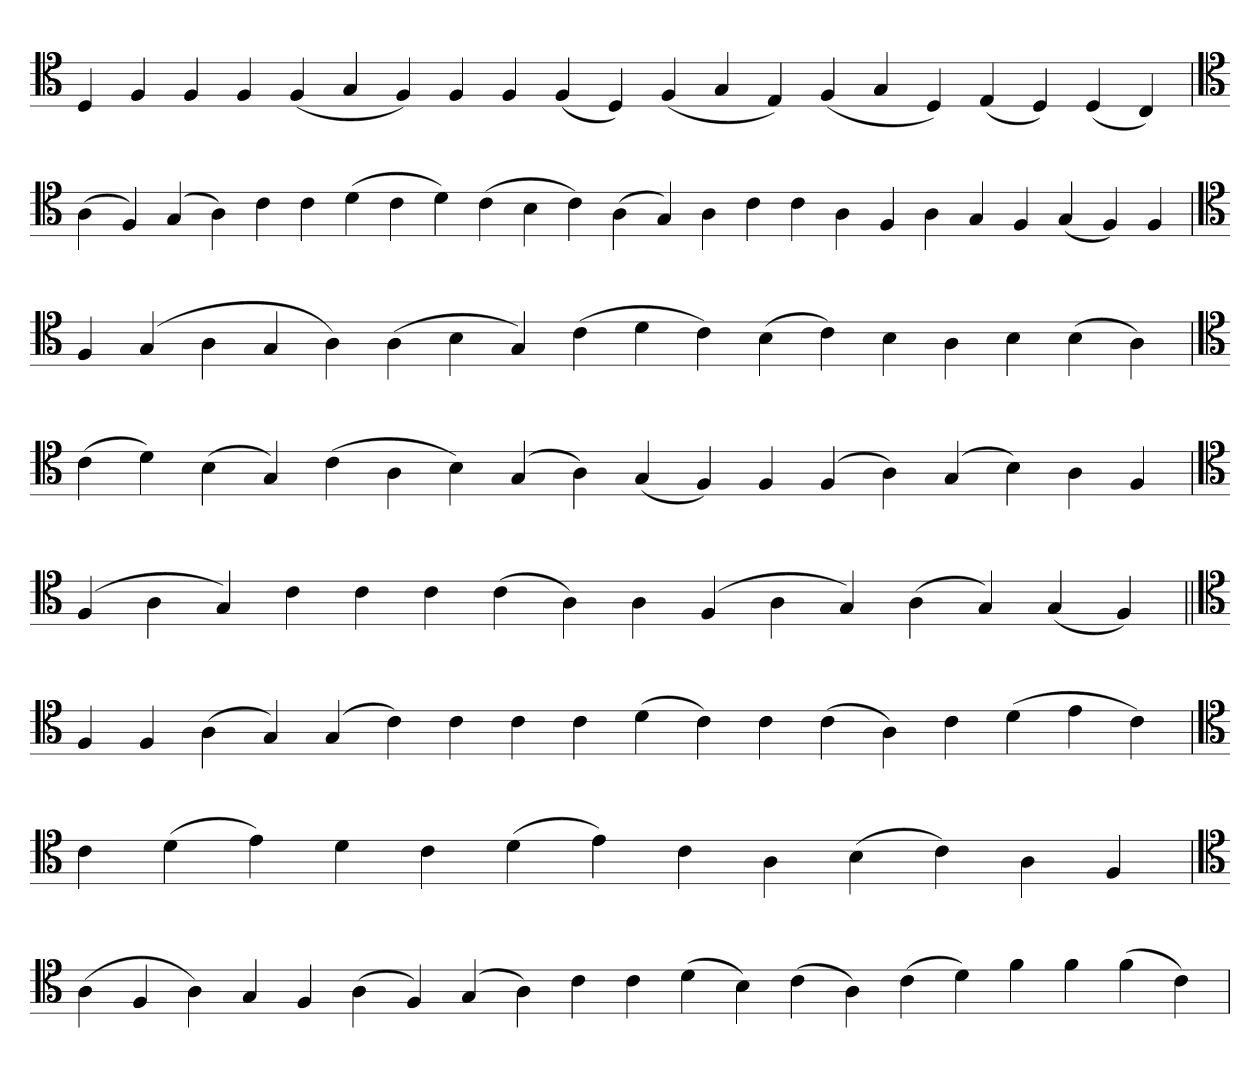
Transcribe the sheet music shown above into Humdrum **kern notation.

**kern
*part1
*staff1
*clefC4
=
4D
4F
4F
4F
(4F
4G
4F)
4F
4F
(4F
4D)
(4F
4G
4E)
(4F
4G
4D)
(4E
4D)
(4D
4C)
='
*clefC4
(4A
4F)
(4G
4A)
4c
4c
(4d
4c
4d)
(4c
4B
4c)
(4A
4G)
4A
4c
4c
4A
4F
4A
4G
4F
(4G
4F)
4F
=
*clefC4
4F
(4G
4A
4G
4A)
(4A
4B
4G)
(4c
4d
4c)
(4B
4c)
4B
4A
4B
(4B
4A)
='
*clefC4
(4c
4d)
(4B
4G)
(4c
4A
4B)
(4G
4A)
(4G
4F)
4F
(4F
4A)
(4G
4B)
4A
4F
=`
*clefC4
(4F
4A
4G)
4c
4c
4c
(4c
4A)
4A
(4F
4A
4G)
(4A
4G)
(4G
4F)
=||
*clefC4
4F
4F
(4A
4G)
(4G
4c)
4c
4c
4c
(4d
4c)
4c
(4c
4A)
4c
(4d
4e
4c)
=`
*clefC4
4c
(4d
4e)
4d
4c
(4d
4e)
4c
4A
(4B
4c)
4A
4F
=`
*clefC4
(4A
4F
4A)
4G
4F
(4A
4F)
(4G
4A)
4c
4c
(4d
4B)
(4c
4A)
(4c
4d)
4f
4f
(4f
4c)
=
*-
